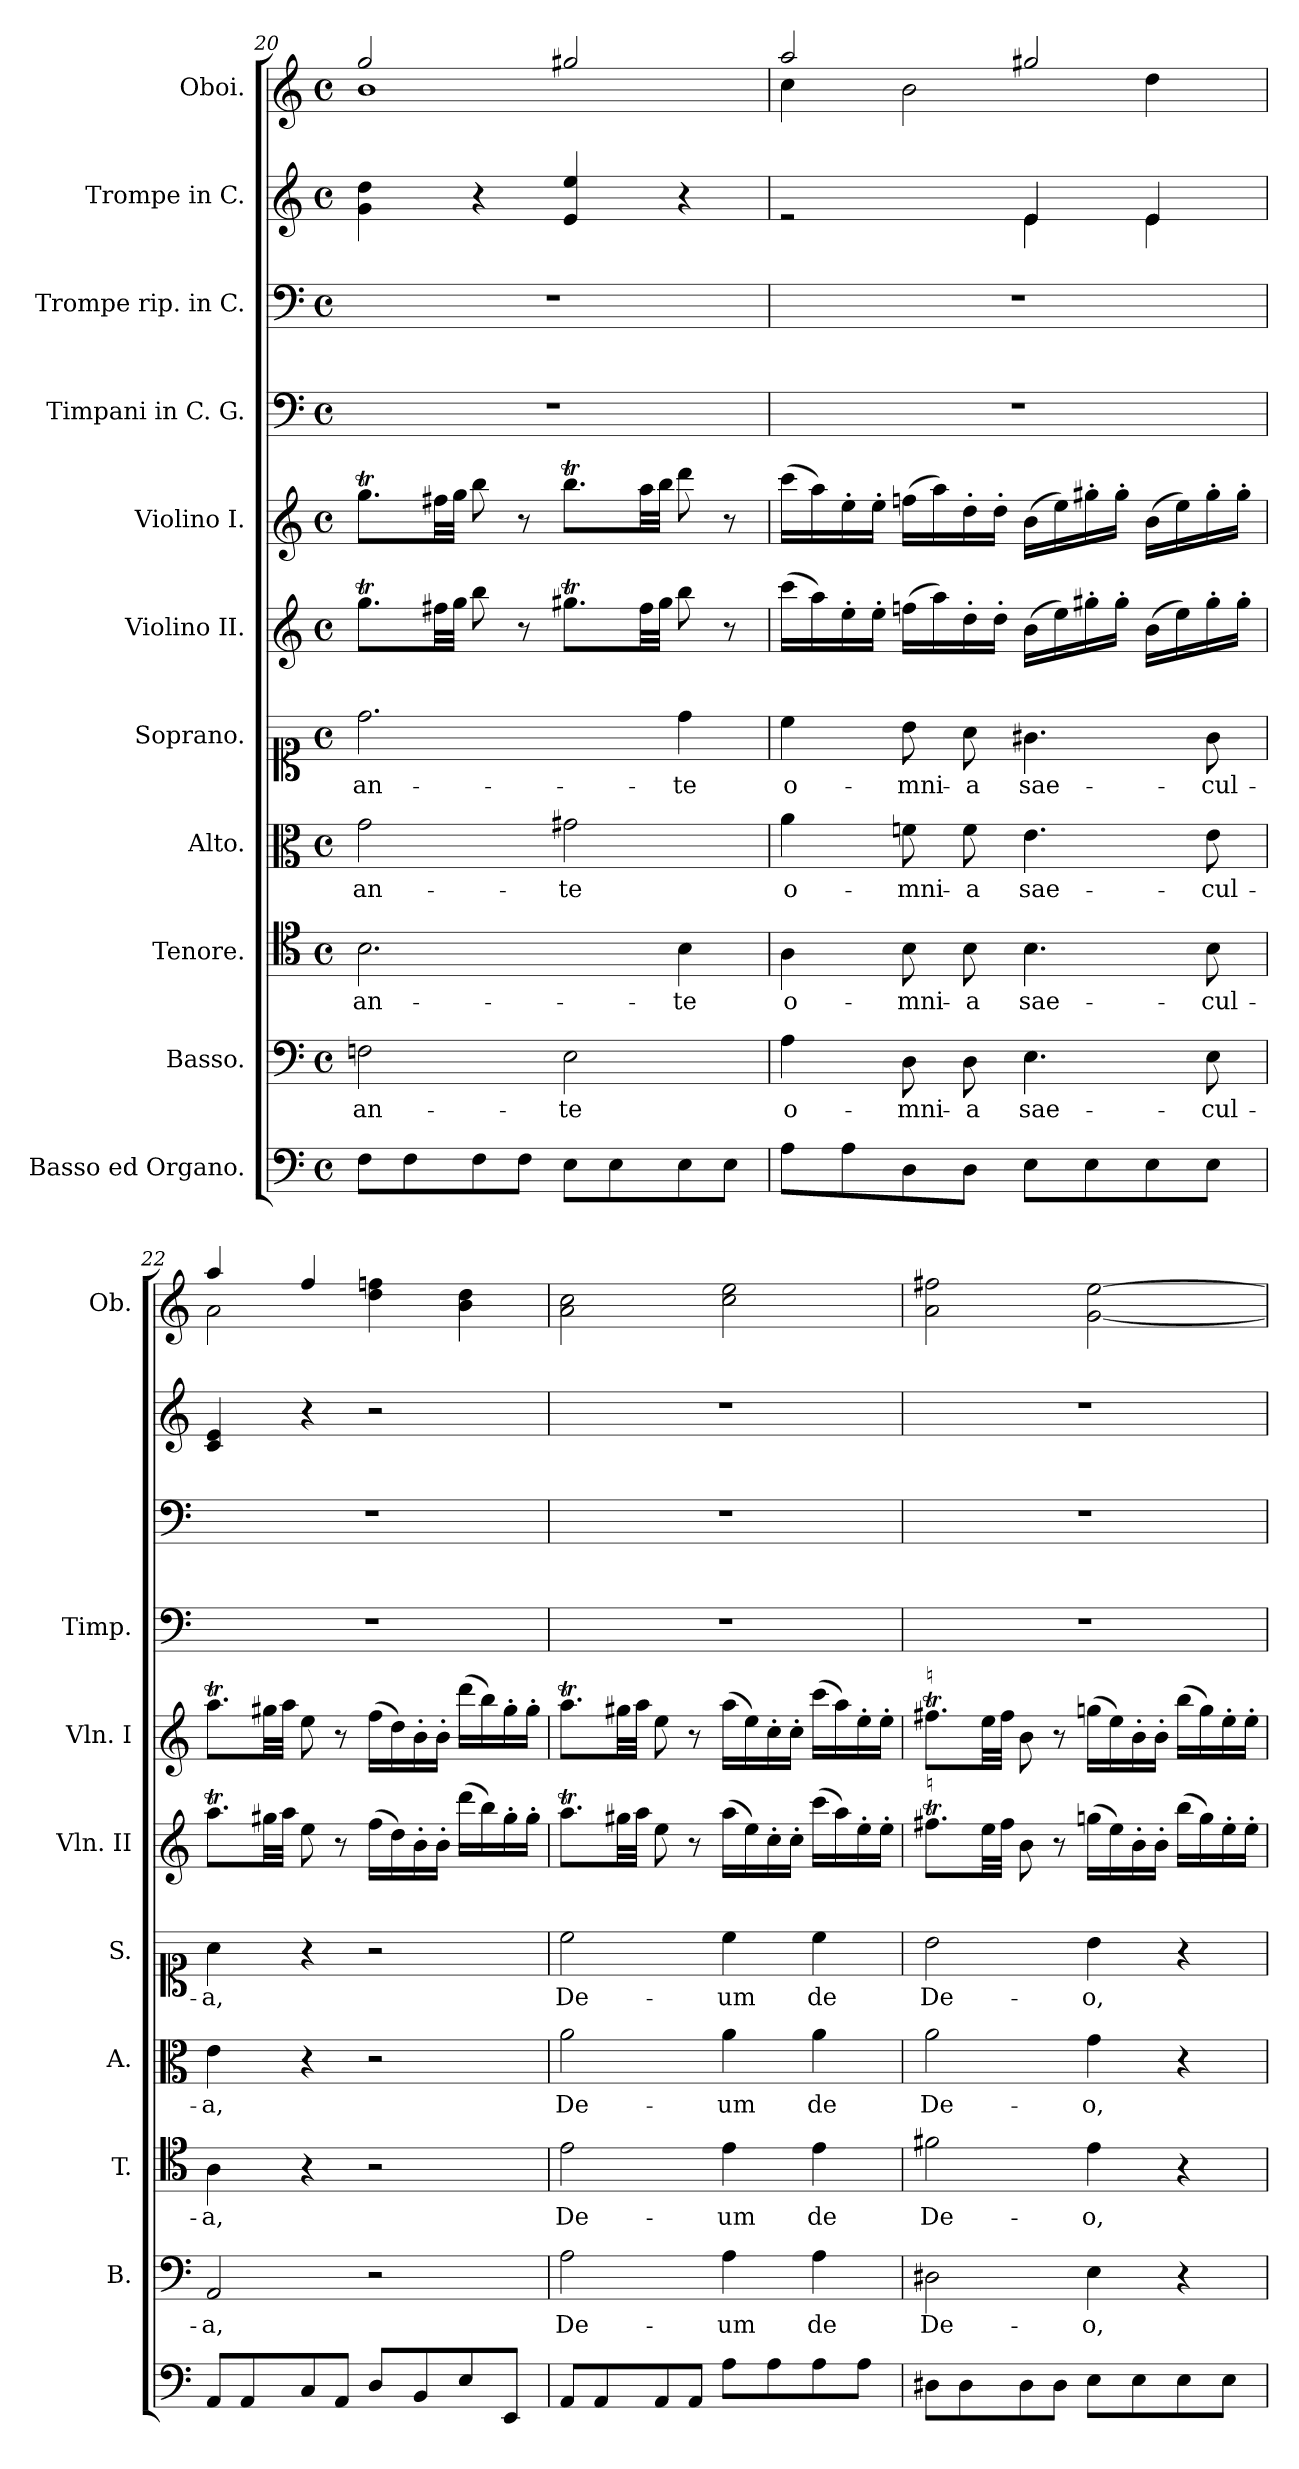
**kern	**kern	**text	**kern	**text	**kern	**text	**kern	**text	**kern	**kern	**kern	**kern	**kern	**kern
*part11	*part10	*part10	*part9	*part9	*part8	*part8	*part7	*part7	*part6	*part5	*part4	*part3	*part2	*part1
*staff11	*staff10	*staff10	*staff9	*staff9	*staff8	*staff8	*staff7	*staff7	*staff6	*staff5	*staff4	*staff3	*staff2	*staff1
*I"Basso ed  Organo.	*I"Basso.	*	*I"Tenore.	*	*I"Alto.	*	*I"Soprano.	*	*I"Violino II.	*I"Violino I.	*I"Timpani in C. G.	*I"Trompe rip. in C.	*I"Trompe in C.	*I"Oboi.
*	*I'B.	*	*I'T.	*	*I'A.	*	*I'S.	*	*I'Vln. II	*I'Vln. I	*I'Timp.	*	*	*I'Ob.
*clefF4	*clefF4	*	*clefC4	*	*clefC3	*	*clefC1	*	*clefG2	*clefG2	*clefF4	*clefF4	*clefG2	*clefG2
*k[]	*k[]	*	*k[]	*	*k[]	*	*k[]	*	*k[]	*k[]	*k[]	*k[]	*k[]	*k[]
*M4/4	*M4/4	*	*M4/4	*	*M4/4	*	*M4/4	*	*M4/4	*M4/4	*M4/4	*M4/4	*M4/4	*M4/4
*met(c)	*met(c)	*	*met(c)	*	*met(c)	*	*met(c)	*	*met(c)	*met(c)	*met(c)	*met(c)	*met(c)	*met(c)
=20	=20	=20	=20	=20	=20	=20	=20	=20	=20	=20	=20	=20	=20	=20
!	!	!LO:LY:b	!	!LO:LY:b	!	!LO:LY:b	!	!LO:LY:b	!	!	!	!	!	!
*	*	*	*	*	*	*	*	*	*	*	*	*	*	*^
8F\L	2Fn\	an-	2.B\	an-	2g\	an-	2.dd\	an-	8.ggT\L	8.ggT\L	1r	1r	4g\ 4dd\	2gg/	1b
8F\	.	.	.	.	.	.	.	.	.	.	.	.	.	.	.
.	.	.	.	.	.	.	.	.	32ff#X\LL	32ff#X\LL	.	.	.	.	.
.	.	.	.	.	.	.	.	.	32gg\JJJ	32gg\JJJ	.	.	.	.	.
8F\	.	.	.	.	.	.	.	.	8bb\	8bb\	.	.	4r	.	.
8F\J	.	.	.	.	.	.	.	.	8r	8r	.	.	.	.	.
!	!	!LO:LY:b	!	!	!	!LO:LY:b	!	!	!	!	!	!	!	!	!
8E\L	2E\	-te	.	.	2g#X\	-te	.	.	8.gg#Xt\L	8.bbt\L	.	.	4e/ 4ee/	2gg#X/	.
8E\	.	.	.	.	.	.	.	.	.	.	.	.	.	.	.
.	.	.	.	.	.	.	.	.	32ff#\LL	32aa\LL	.	.	.	.	.
.	.	.	.	.	.	.	.	.	32gg#\JJJ	32bb\JJJ	.	.	.	.	.
!	!	!	!	!LO:LY:b	!	!	!	!LO:LY:b	!	!	!	!	!	!	!
8E\	.	.	4B\	-te	.	.	4dd\	-te	8bb\	8ddd\	.	.	4r	.	.
8E\J	.	.	.	.	.	.	.	.	8r	8r	.	.	.	.	.
=21	=21	=21	=21	=21	=21	=21	=21	=21	=21	=21	=21	=21	=21	=21	=21
!	!	!LO:LY:b	!	!LO:LY:b	!	!LO:LY:b	!	!LO:LY:b	!	!	!	!	!	!	!
*	*	*	*	*	*	*	*	*	*	*	*	*	*^	*	*
8A\L	4A\	o-	4A\	o-	4a\	o-	4cc\	o-	(>16ccc\LL	(>16ccc\LL	1r	1r	2re	2ryy	2aa/	4cc\
.	.	.	.	.	.	.	.	.	16aa\)	16aa\)	.	.	.	.	.	.
8A\	.	.	.	.	.	.	.	.	16ee'\	16ee'\	.	.	.	.	.	.
.	.	.	.	.	.	.	.	.	16ee'\JJ	16ee'\JJ	.	.	.	.	.	.
!	!	!LO:LY:b	!	!LO:LY:b	!	!LO:LY:b	!	!LO:LY:b	!	!	!	!	!	!	!	!
8D\	8D\	-mni-	8B\	-mni-	8fn\	-mni-	8b\	-mni-	(>16ffn\LL	(>16ffn\LL	.	.	.	.	.	2b\
.	.	.	.	.	.	.	.	.	16aa\)	16aa\)	.	.	.	.	.	.
!	!	!LO:LY:b	!	!LO:LY:b	!	!LO:LY:b	!	!LO:LY:b	!	!	!	!	!	!	!	!
8D\J	8D\	-a	8B\	-a	8f\	-a	8a\	-a	16dd'\	16dd'\	.	.	.	.	.	.
.	.	.	.	.	.	.	.	.	16dd'\JJ	16dd'\JJ	.	.	.	.	.	.
!	!	!LO:LY:b	!	!LO:LY:b	!	!LO:LY:b	!	!LO:LY:b	!	!	!	!	!	!	!	!
8E\L	4.E\	sae-	4.B\	sae-	4.e\	sae-	4.g#X\	sae-	(>16b\LL	(>16b\LL	.	.	4e/	4e\	2gg#X/	.
.	.	.	.	.	.	.	.	.	16ee\)	16ee\)	.	.	.	.	.	.
8E\	.	.	.	.	.	.	.	.	16gg#X'\	16gg#X'\	.	.	.	.	.	.
.	.	.	.	.	.	.	.	.	16gg#'\JJ	16gg#'\JJ	.	.	.	.	.	.
8E\	.	.	.	.	.	.	.	.	(>16b\LL	(>16b\LL	.	.	4e/	4e\	.	4dd\
.	.	.	.	.	.	.	.	.	16ee\)	16ee\)	.	.	.	.	.	.
!	!	!LO:LY:b	!	!LO:LY:b	!	!LO:LY:b	!	!LO:LY:b	!	!	!	!	!	!	!	!
8E\J	8E\	-cul-	8B\	-cul-	8e\	-cul-	8g#\	-cul-	16gg#'\	16gg#'\	.	.	.	.	.	.
.	.	.	.	.	.	.	.	.	16gg#'\JJ	16gg#'\JJ	.	.	.	.	.	.
*	*	*	*	*	*	*	*	*	*	*	*	*	*v	*v	*	*
=22	=22	=22	=22	=22	=22	=22	=22	=22	=22	=22	=22	=22	=22	=22	=22
!	!	!LO:LY:b	!	!LO:LY:b	!	!LO:LY:b	!	!LO:LY:b	!	!	!	!	!	!	!
8AA/L	2AA/	-a,	4A\	-a,	4e\	-a,	4a\	-a,	8.aaT\L	8.aaT\L	1r	1r	4c/ 4e/	4aa/	2a\
8AA/	.	.	.	.	.	.	.	.	.	.	.	.	.	.	.
.	.	.	.	.	.	.	.	.	32gg#X\LL	32gg#X\LL	.	.	.	.	.
.	.	.	.	.	.	.	.	.	32aa\JJJ	32aa\JJJ	.	.	.	.	.
8C/	.	.	4r	.	4r	.	4r	.	8ee\	8ee\	.	.	4r	4ff/	.
8AA/J	.	.	.	.	.	.	.	.	8r	8r	.	.	.	.	.
8D/L	2r	.	2r	.	2r	.	2r	.	(>16ff\LL	(>16ff\LL	.	.	2r	4dd\ 4ffn\	2ryy
.	.	.	.	.	.	.	.	.	16dd\)	16dd\)	.	.	.	.	.
8BB/	.	.	.	.	.	.	.	.	16b'\	16b'\	.	.	.	.	.
.	.	.	.	.	.	.	.	.	16b'\JJ	16b'\JJ	.	.	.	.	.
8E/	.	.	.	.	.	.	.	.	(>16ddd\LL	(>16ddd\LL	.	.	.	4b\ 4dd\	.
.	.	.	.	.	.	.	.	.	16bb\)	16bb\)	.	.	.	.	.
8EE/J	.	.	.	.	.	.	.	.	16gg#'\	16gg#'\	.	.	.	.	.
.	.	.	.	.	.	.	.	.	16gg#'\JJ	16gg#'\JJ	.	.	.	.	.
*	*	*	*	*	*	*	*	*	*	*	*	*	*	*v	*v
!!LO:LB:g=z
=23	=23	=23	=23	=23	=23	=23	=23	=23	=23	=23	=23	=23	=23	=23
!	!	!LO:LY:b	!	!LO:LY:b	!	!LO:LY:b	!	!LO:LY:b	!	!	!	!	!	!
8AA/L	2A\	De-	2e\	De-	2a\	De-	2cc\	De-	8.aaT\L	8.aaT\L	1r	1r	1r	2a\ 2cc\
8AA/	.	.	.	.	.	.	.	.	.	.	.	.	.	.
.	.	.	.	.	.	.	.	.	32gg#X\LL	32gg#X\LL	.	.	.	.
.	.	.	.	.	.	.	.	.	32aa\JJJ	32aa\JJJ	.	.	.	.
8AA/	.	.	.	.	.	.	.	.	8ee\	8ee\	.	.	.	.
8AA/J	.	.	.	.	.	.	.	.	8r	8r	.	.	.	.
!	!	!LO:LY:b	!	!LO:LY:b	!	!LO:LY:b	!	!LO:LY:b	!	!	!	!	!	!
8A\L	4A\	-um	4e\	-um	4a\	-um	4cc\	-um	(>16aa\LL	(>16aa\LL	.	.	.	2cc\ 2ee\
.	.	.	.	.	.	.	.	.	16ee\)	16ee\)	.	.	.	.
8A\	.	.	.	.	.	.	.	.	16cc'\	16cc'\	.	.	.	.
.	.	.	.	.	.	.	.	.	16cc'\JJ	16cc'\JJ	.	.	.	.
!	!	!LO:LY:b	!	!LO:LY:b	!	!LO:LY:b	!	!LO:LY:b	!	!	!	!	!	!
8A\	4A\	de	4e\	de	4a\	de	4cc\	de	(>16ccc\LL	(>16ccc\LL	.	.	.	.
.	.	.	.	.	.	.	.	.	16aa\)	16aa\)	.	.	.	.
8A\J	.	.	.	.	.	.	.	.	16ee'\	16ee'\	.	.	.	.
.	.	.	.	.	.	.	.	.	16ee'\JJ	16ee'\JJ	.	.	.	.
=24	=24	=24	=24	=24	=24	=24	=24	=24	=24	=24	=24	=24	=24	=24
!	!	!	!	!	!	!	!	!	!	!LO:TX:a:t=♮	!	!	!	!
!	!	!	!	!	!	!	!	!	!LO:TX:a:t=♮	!	!	!	!	!
!	!	!LO:LY:b	!	!LO:LY:b	!	!LO:LY:b	!	!LO:LY:b	!	!	!	!	!	!
8D#X\L	2D#X\	De-	2f#X\	De-	2a\	De-	2b\	De-	8.ff#Xt\L	8.ff#Xt\L	1r	1r	1r	2a\ 2ff#X\
8D#\	.	.	.	.	.	.	.	.	.	.	.	.	.	.
.	.	.	.	.	.	.	.	.	32ee\LL	32ee\LL	.	.	.	.
.	.	.	.	.	.	.	.	.	32ff#\JJJ	32ff#\JJJ	.	.	.	.
8D#\	.	.	.	.	.	.	.	.	8b\	8b\	.	.	.	.
8D#\J	.	.	.	.	.	.	.	.	8r	8r	.	.	.	.
!	!	!LO:LY:b	!	!LO:LY:b	!	!LO:LY:b	!	!LO:LY:b	!	!	!	!	!	!
8E\L	4E\	-o,	4e\	-o,	4g\	-o,	4b\	-o,	(>16ggn\LL	(>16ggn\LL	.	.	.	[2g\ [2ee\
.	.	.	.	.	.	.	.	.	16ee\)	16ee\)	.	.	.	.
8E\	.	.	.	.	.	.	.	.	16b'\	16b'\	.	.	.	.
.	.	.	.	.	.	.	.	.	16b'\JJ	16b'\JJ	.	.	.	.
8E\	4r	.	4r	.	4r	.	4r	.	(>16bb\LL	(>16bb\LL	.	.	.	.
.	.	.	.	.	.	.	.	.	16gg\)	16gg\)	.	.	.	.
8E\J	.	.	.	.	.	.	.	.	16ee'\	16ee'\	.	.	.	.
.	.	.	.	.	.	.	.	.	16ee'\JJ	16ee'\JJ	.	.	.	.
=	=	=	=	=	=	=	=	=	=	=	=	=	=	=
*-	*-	*-	*-	*-	*-	*-	*-	*-	*-	*-	*-	*-	*-	*-
